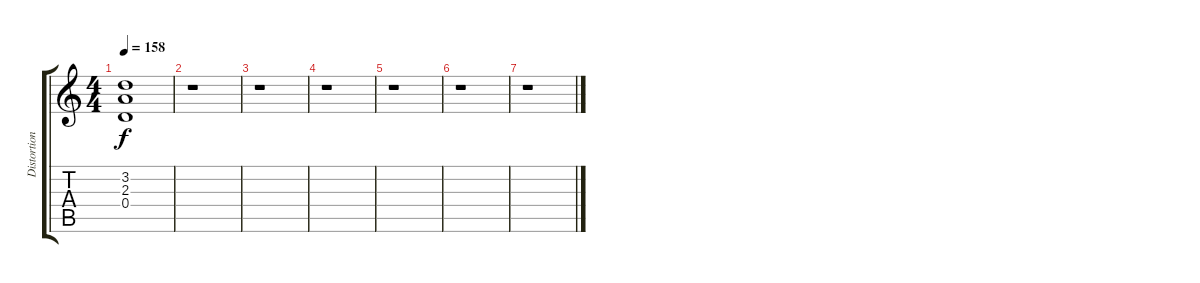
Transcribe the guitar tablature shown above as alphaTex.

\track ("Distortion II" "Distortion") {instrument distortionguitar}
\staff {score tabs}
\tuning (E4 B3 G3 D3 A2 E2) {hide}
\ts (4 4)
\tempo 158
\clef g2
\ks c
(3.2{t} 2.3{t} 0.4{t}).1{dy f} |
r.1 |
r.1 |
r.1 |
r.1 |
r.1 |
r.1
